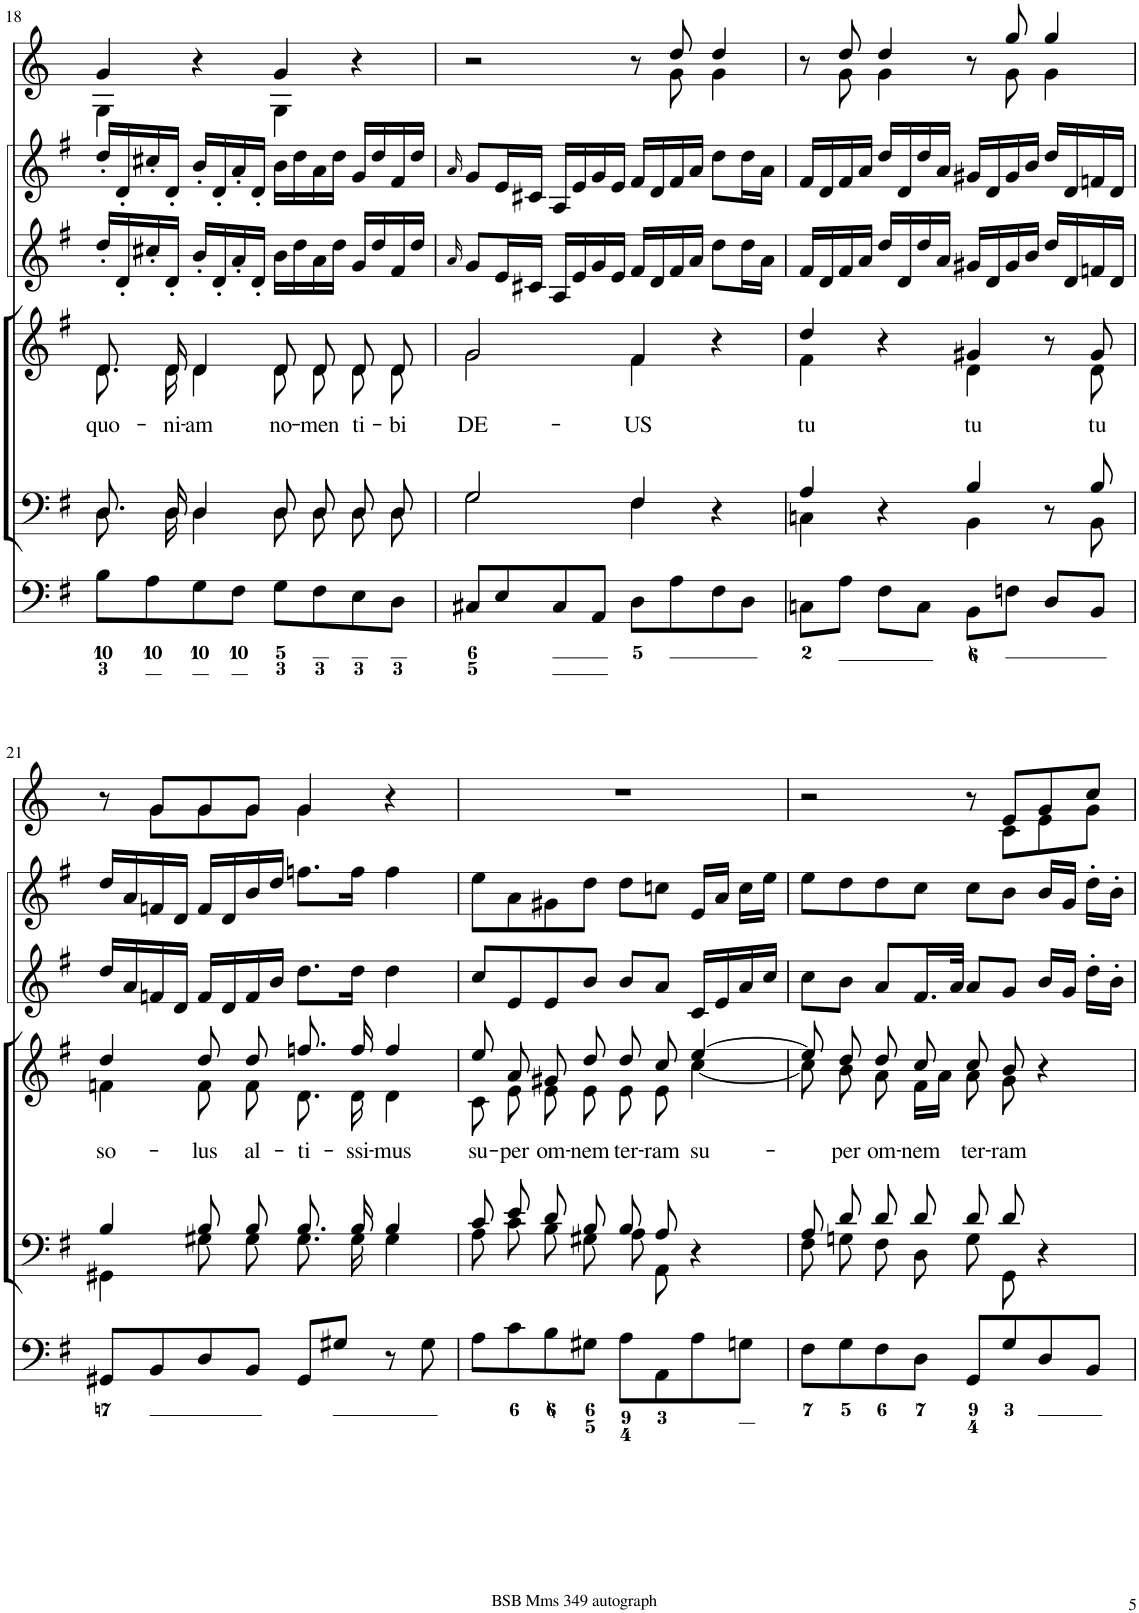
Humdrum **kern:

**kern	**kern	**kern	**text	**kern	**kern	**kern
*part6	*part5	*part4	*part4	*part3	*part2	*part1
*staff6	*staff5	*staff4	*staff4	*staff3	*staff2	*staff1
*I"Organ	*I"Voice	*I"Voice	*	*I"Violino 2	*I"Violino 1	*I"Corni in G
*	*	*	*	*I'Vln	*I'Vln	*
!!LO:PB:g=z
*clefF4	*clefF4	*clefG2	*	*clefG2	*clefG2	*clefG2
*	*	*	*	*	*	*Trd3c5
*k[f#]	*k[f#]	*k[f#]	*	*k[f#]	*k[f#]	*k[]
*M4/4	*M4/4	*M4/4	*	*M4/4	*M4/4	*M4/4
*met(c)	*met(c)	*met(c)	*	*met(c)	*met(c)	*met(c)
=18	=18	=18	=18	=18	=18	=18
*	*^	*	*	*	*	*
!	!	!	!	!LO:LY:b	!	!	!
*	*	*	*^	*	*	*	*^
8B\L	8.D/L	8.D\L	8.d/	8.d\	quo-	16dd'/LL	16dd'/LL	4g/	4G\
.	.	.	.	.	.	16d'/	16d'/	.	.
8A\	.	.	.	.	.	16cc#X'/	16cc#X'/	.	.
!	!	!	!	!	!LO:LY:b	!	!	!	!
.	16D/Jk	16D\Jk	16d/	16d\	-ni-	16d'/JJ	16d'/JJ	.	.
!	!	!	!	!	!LO:LY:b	!	!	!	!
8G\	4D/	4D\	4d/	4d\	-am	16b'/LL	16b'/LL	4r	4ryy
.	.	.	.	.	.	16d'/	16d'/	.	.
8F#\J	.	.	.	.	.	16a'/	16a'/	.	.
.	.	.	.	.	.	16d'/JJ	16d'/JJ	.	.
!	!	!	!	!	!LO:LY:b	!	!	!	!
8G\L	8D/L	8D\L	8d/	8d\	no-	16b\LL	16b\LL	4g/	4G\
.	.	.	.	.	.	16dd\	16dd\	.	.
!	!	!	!	!	!LO:LY:b	!	!	!	!
8F#\	8D/J	8D\J	8d/	8d\	-men	16a\	16a\	.	.
.	.	.	.	.	.	16dd\JJ	16dd\JJ	.	.
!	!	!	!	!	!LO:LY:b	!	!	!	!
8E\	8D/L	8D\L	8d/	8d\	ti-	16g/LL	16g/LL	4r	4ryy
.	.	.	.	.	.	16dd/	16dd/	.	.
!	!	!	!	!	!LO:LY:b	!	!	!	!
8D\J	8D/J	8D\J	8d/	8d\	-bi	16f#/	16f#/	.	.
.	.	.	.	.	.	16dd/JJ	16dd/JJ	.	.
=19	=19	=19	=19	=19	=19	=19	=19	=19	=19
.	.	.	.	.	.	16qa/	16qa/	.	.
!	!	!	!	!	!LO:LY:b	!	!	!	!
8C#X/L	2G/	2G\	2g/	2g\	DE-	8g/L	8g/L	2r	8ryy
*	*	*	*	*	*	*	*	*v	*v
8E/	.	.	.	.	.	16e/L	16e/L	.
.	.	.	.	.	.	16c#X/JJ	16c#X/JJ	.
8C#/	.	.	.	.	.	16A/LL	16A/LL	.
.	.	.	.	.	.	16e/	16e/	.
8AA/J	.	.	.	.	.	16g/	16g/	.
.	.	.	.	.	.	16e/JJ	16e/JJ	.
!	!	!	!	!	!LO:LY:b	!	!	!
8D\L	4F#/	4F#\	4f#/	4f#\	-US	16f#/LL	16f#/LL	8r
.	.	.	.	.	.	16d/	16d/	.
*	*	*	*	*	*	*	*	*^
8A\	.	.	.	.	.	16f#/	16f#/	8dd/	8g\
.	.	.	.	.	.	16a/JJ	16a/JJ	.	.
8F#\	4r	4ryy	4r	4ryy	.	8dd\L	8dd\L	4dd/	4g\
8D\J	.	.	.	.	.	16dd\L	16dd\L	.	.
.	.	.	.	.	.	16a\JJ	16a\JJ	.	.
=20	=20	=20	=20	=20	=20	=20	=20	=20	=20
!	!	!	!	!	!LO:LY:b	!	!	!	!
8Cn\L	4A/	4Cn\	4dd/	4f#\	tu	16f#/LL	16f#/LL	8r	8ryy
.	.	.	.	.	.	16d/	16d/	.	.
8A\J	.	.	.	.	.	16f#/	16f#/	8dd/	8g\
.	.	.	.	.	.	16a/JJ	16a/JJ	.	.
8F#\L	4r	4ryy	4r	4ryy	.	16dd/LL	16dd/LL	4dd/	4g\
.	.	.	.	.	.	16d/	16d/	.	.
8C\J	.	.	.	.	.	16dd/	16dd/	.	.
.	.	.	.	.	.	16a/JJ	16a/JJ	.	.
!	!	!	!	!	!LO:LY:b	!	!	!	!
8BB\L	4B/	4BB\	4g#X/	4d\	tu	16g#X/LL	16g#X/LL	8r	8ryy
.	.	.	.	.	.	16d/	16d/	.	.
8Fn\J	.	.	.	.	.	16g#/	16g#/	8gg/	8g\
.	.	.	.	.	.	16b/JJ	16b/JJ	.	.
8D/L	8r	8ryy	8r	8ryy	.	16dd/LL	16dd/LL	4gg/	4g\
.	.	.	.	.	.	16d/	16d/	.	.
!	!	!	!	!	!LO:LY:b	!	!	!	!
8BB/J	8B/	8BB\	8g#/	8d\	tu	16fn/	16fn/	.	.
.	.	.	.	.	.	16d/JJ	16d/JJ	.	.
!!LO:LB:g=z	!!
=21	=21	=21	=21	=21	=21	=21	=21	=21	=21
!	!	!	!	!	!LO:LY:b	!	!	!	!
8GG#X/L	4B/	4GG#X\	4dd/	4fn\	so-	16dd/LL	16dd/LL	8r	8ryy
.	.	.	.	.	.	16a/	16a/	.	.
8BB/	.	.	.	.	.	16fn/	16fn/	8g/L	8g\L
.	.	.	.	.	.	16d/JJ	16d/JJ	.	.
!	!	!	!	!	!LO:LY:b	!	!	!	!
8D/	8B/L	8G#X\L	8dd/	8f\	-lus	16f/LL	16f/LL	8g/	8g\
.	.	.	.	.	.	16d/	16d/	.	.
!	!	!	!	!	!LO:LY:b	!	!	!	!
8BB/J	8B/J	8G#\J	8dd/	8f\	al-	16f/	16b/	8g/J	8g\J
.	.	.	.	.	.	16b/JJ	16dd/JJ	.	.
!	!	!	!	!	!LO:LY:b	!	!	!	!
8GG#/L	8.B/L	8.G#\L	8.ffn/	8.d\	-ti-	8.dd\L	8.ffn\L	4g/	4g\
8G#X/J	.	.	.	.	.	.	.	.	.
!	!	!	!	!	!LO:LY:b	!	!	!	!
.	16B/Jk	16G#\Jk	16ff/	16d\	-ssi-	16dd\Jk	16ff\Jk	.	.
!	!	!	!	!	!LO:LY:b	!	!	!	!
8r	4B/	4G#\	4ff/	4d\	-mus	4dd\	4ff\	4r	4ryy
8G#\	.	.	.	.	.	.	.	.	.
*	*	*	*	*	*	*	*	*v	*v
=22	=22	=22	=22	=22	=22	=22	=22	=22
!	!	!	!	!	!LO:LY:b	!	!	!
8A\L	8c/L	8A\L	8ee/	8c\	su-	8cc/L	8ee\L	1r
!	!	!	!	!	!LO:LY:b	!	!	!
8c\	8e/J	8c\J	8a/	8e\	-per	8e/	8a\	.
!	!	!	!	!	!LO:LY:b	!	!	!
8B\	8d/L	8B\L	8g#X/	8e\	om-	8e/	8g#X\	.
!	!	!	!	!	!LO:LY:b	!	!	!
8G#X\J	8B/J	8G#X\J	8dd/	8e\	-nem	8b/J	8dd\J	.
!	!	!	!	!	!LO:LY:b	!	!	!
8A\L	8B/L	8A\L	8dd/	8e\	ter-	8b/L	8dd\L	.
!	!	!	!	!	!LO:LY:b	!	!	!
8AA\	8A/J	8AA\J	8cc/	8e\	-ram	8a/J	8ccn\J	.
!	!	!	!	!	!LO:LY:b	!	!	!
8A\	4r	4ryy	[4ee/	[4cc\	su-	16c/LL	16e/LL	.
.	.	.	.	.	.	16e/	16a/JJ	.
8Gn\J	.	.	.	.	.	16a/	16cc\LL	.
.	.	.	.	.	.	16cc/JJ	16ee\JJ	.
=23	=23	=23	=23	=23	=23	=23	=23	=23
*	*	*	*	*	*	*	*	*^
8F#\L	8A/L	8F#\L	8ee/]	8cc\]	.	8cc\L	8ee\L	2r	8ryy
!	!	!	!	!	!LO:LY:b	!	!	!	!
*	*	*	*	*	*	*	*	*v	*v
8G\	8d/J	8Gn\J	8dd/	8b\	-per	8b\J	8dd\	.
!	!	!	!	!	!LO:LY:b	!	!	!
8F#\	8d/L	8F#\L	8dd/	8a\	om-	8a/L	8dd\	.
!	!	!	!	!	!LO:LY:b	!	!	!
8D\J	8d/J	8D\J	8cc/	16f#\LL	-nem	16.f#/L	8cc\J	.
.	.	.	.	16a\JJ	.	.	.	.
.	.	.	.	.	.	32a/JJk	.	.
!	!	!	!	!	!LO:LY:b	!	!	!
8GG/L	8d/L	8G\L	8cc/	8a\	ter-	8a/L	8cc\L	8r
!	!	!	!	!	!LO:LY:b	!	!	!
*	*	*	*	*	*	*	*	*^
8G/	8d/J	8GG\J	8b/	8g\	-ram	8g/J	8b\J	8e/L	8c\L
8D/	4r	4ryy	4r	4ryy	.	16b/LL	16b/LL	8g/	8e\
.	.	.	.	.	.	16g/JJ	16g/JJ	.	.
8BB/J	.	.	.	.	.	16dd'\LL	16dd'\LL	8cc/J	8g\J
.	.	.	.	.	.	16b'\JJ	16b'\JJ	.	.
*	*v	*v	*	*	*	*	*	*v	*v
*	*	*v	*v	*	*	*	*
=	=	=	=	=	=	=
*-	*-	*-	*-	*-	*-	*-
